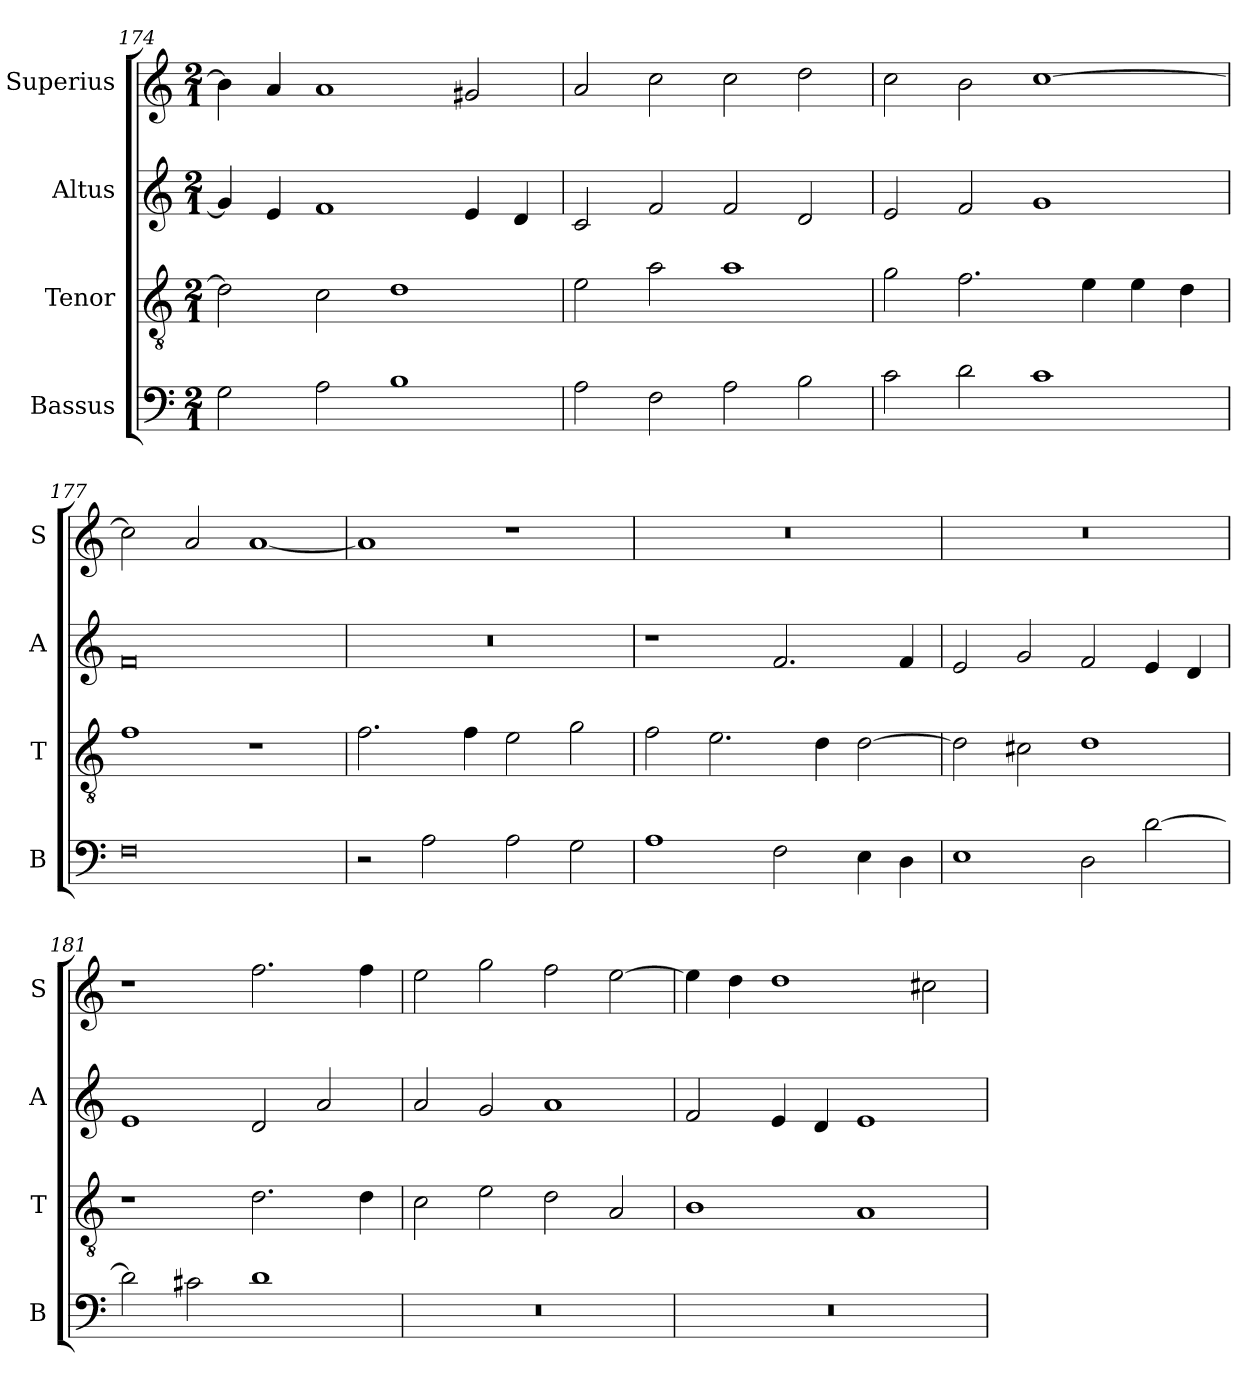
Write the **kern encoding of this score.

**kern	**kern	**kern	**kern
*part4	*part3	*part2	*part1
*staff4	*staff3	*staff2	*staff1
*I"Bassus	*I"Tenor	*I"Altus	*I"Superius
*I'B	*I'T	*I'A	*I'S
*clefF4	*clefGv2	*clefG2	*clefG2
*k[]	*k[]	*k[]	*k[]
*C:	*C:	*C:	*C:
*M2/1	*M2/1	*M2/1	*M2/1
=174	=174	=174	=174
2G	2d]	4g]	4b]
.	.	4e	4a
2A	2c	1f	1a
1B	1d	.	.
.	.	4e	2g#X
.	.	4d	.
=175	=175	=175	=175
2A	2e	2c	2a
2F	2a	2f	2cc
2A	1a	2f	2cc
2B	.	2d	2dd
=176	=176	=176	=176
2c	2g	2e	2cc
2d	2.f	2f	2b
1c	.	1g	[1cc
.	4e	.	.
.	4e	.	.
.	4d	.	.
=177	=177	=177	=177
0F	1f	0f	2cc]
.	.	.	2a
.	1r	.	[1a
=178	=178	=178	=178
2r	2.f	0r	1a]
2A	.	.	.
.	4f	.	.
2A	2e	.	1r
2G	2g	.	.
=179	=179	=179	=179
1A	2f	1r	0r
.	2.e	.	.
2F	.	2.f	.
.	4d	.	.
4E	[2d	.	.
4D	.	4f	.
=180	=180	=180	=180
1E	2d]	2e	0r
.	2c#X	2g	.
2D	1d	2f	.
[2d	.	4e	.
.	.	4d	.
=181	=181	=181	=181
2d]	1r	1e	1r
2c#X	.	.	.
1d	2.d	2d	2.ff
.	.	2a	.
.	4d	.	4ff
=182	=182	=182	=182
0r	2c	2a	2ee
.	2e	2g	2gg
.	2d	1a	2ff
.	2A	.	[2ee
=183	=183	=183	=183
0r	1B	2f	4ee]
.	.	.	4dd
.	.	4e	1dd
.	.	4d	.
.	1A	1e	.
.	.	.	2cc#X
=	=	=	=
*-	*-	*-	*-
